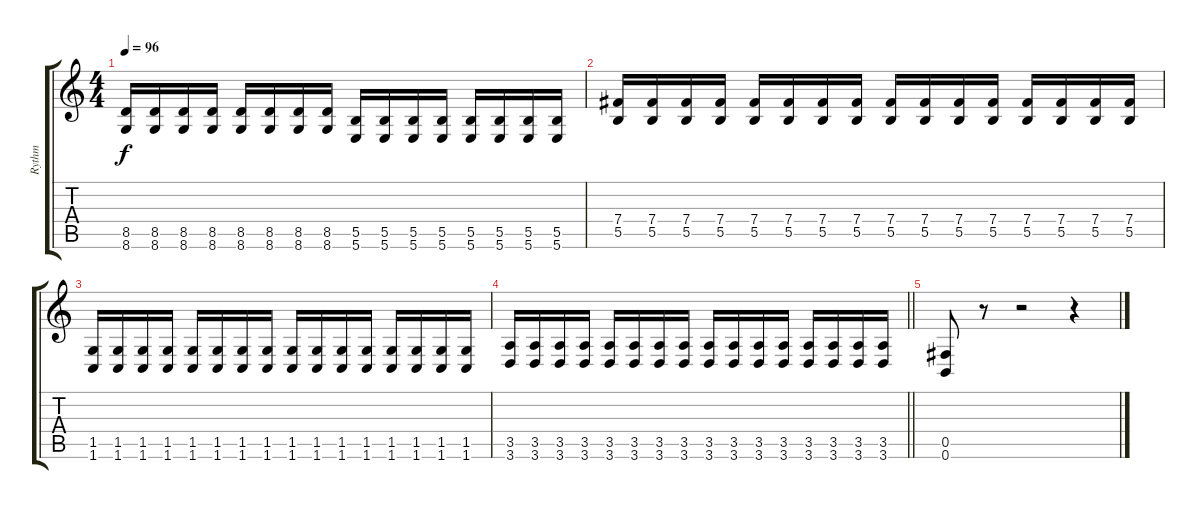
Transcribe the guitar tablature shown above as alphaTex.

\track ("Rythm" "Rythm") {instrument distortionguitar}
\staff {score tabs}
\tuning (Db4 Ab3 E3 B2 Gb2 B1) {hide}
\ts (4 4)
\tempo 96
\clef g2
\ks c
(8.5 8.6).16{dy f} (8.5 8.6).16 (8.5 8.6).16 (8.5 8.6).16 (8.5 8.6).16 (8.5 8.6).16 (8.5 8.6).16 (8.5 8.6).16 (5.5 5.6).16 (5.5 5.6).16 (5.5 5.6).16 (5.5 5.6).16 (5.5 5.6).16 (5.5 5.6).16 (5.5 5.6).16 (5.5 5.6).16 |
(7.4 5.5).16 (7.4 5.5).16 (7.4 5.5).16 (7.4 5.5).16 (7.4 5.5).16 (7.4 5.5).16 (7.4 5.5).16 (7.4 5.5).16 (7.4 5.5).16 (7.4 5.5).16 (7.4 5.5).16 (7.4 5.5).16 (7.4 5.5).16 (7.4 5.5).16 (7.4 5.5).16 (7.4 5.5).16 |
(1.5 1.6).16 (1.5 1.6).16 (1.5 1.6).16 (1.5 1.6).16 (1.5 1.6).16 (1.5 1.6).16 (1.5 1.6).16 (1.5 1.6).16 (1.5 1.6).16 (1.5 1.6).16 (1.5 1.6).16 (1.5 1.6).16 (1.5 1.6).16 (1.5 1.6).16 (1.5 1.6).16 (1.5 1.6).16 |
\barLineRight lightlight
(3.5 3.6).16 (3.5 3.6).16 (3.5 3.6).16 (3.5 3.6).16 (3.5 3.6).16 (3.5 3.6).16 (3.5 3.6).16 (3.5 3.6).16 (3.5 3.6).16 (3.5 3.6).16 (3.5 3.6).16 (3.5 3.6).16 (3.5 3.6).16 (3.5 3.6).16 (3.5 3.6).16 (3.5 3.6).16 |
(0.5 0.6).8 r.8 r.2 r.4
